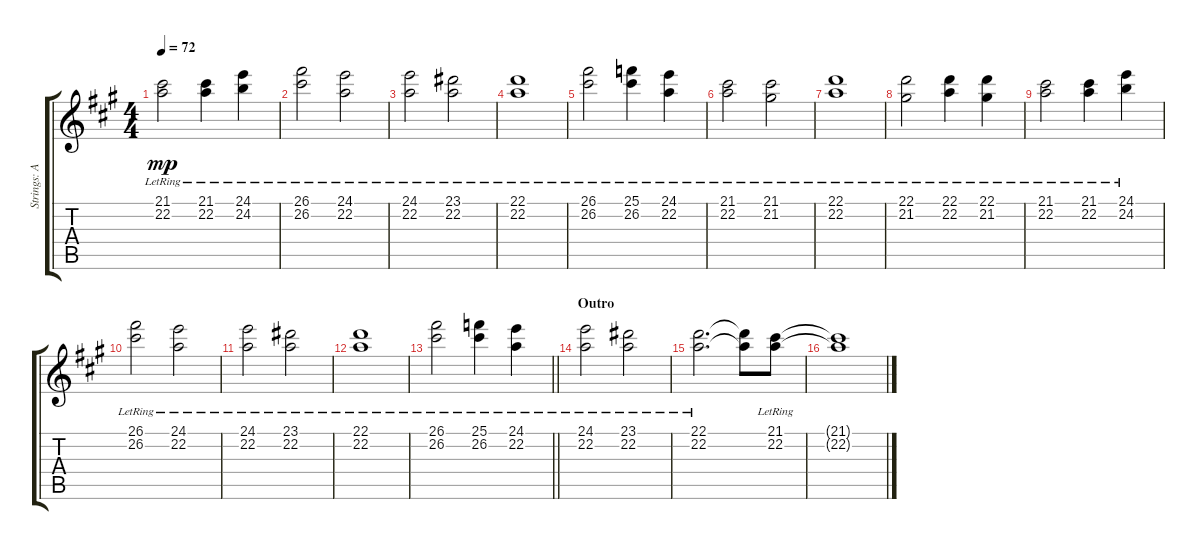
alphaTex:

\track ("Strings: Alan" "Strings: A") {instrument stringensemble1}
\staff {score tabs}
\tuning (E4 B3 G3 D3 A2 E2) {hide}
\ts (4 4)
\tempo 72
\clef g2
\ks a
(21.1{lr} 22.2{lr}).2{dy mp} (21.1{lr} 22.2{lr}).4 (24.1{lr} 24.2{lr}).4 |
(26.1{lr} 26.2{lr}).2 (24.1{lr} 22.2{lr}).2 |
(24.1{lr} 22.2{lr}).2 (23.1{lr} 22.2{lr}).2 |
(22.1{lr} 22.2{lr}).1 |
(26.1{lr} 26.2{lr}).2 (25.1{lr} 26.2{lr}).4 (24.1{lr} 22.2{lr}).4 |
(21.1{lr} 22.2{lr}).2 (21.1{lr} 21.2{lr}).2 |
(22.1{lr} 22.2{lr}).1 |
(22.1{lr} 21.2{lr}).2 (22.1{lr} 22.2{lr}).4 (22.1{lr} 21.2{lr}).4 |
(21.1{lr} 22.2{lr}).2 (21.1{lr} 22.2{lr}).4 (24.1{lr} 24.2{lr}).4 |
(26.1{lr} 26.2{lr}).2 (24.1{lr} 22.2{lr}).2 |
(24.1{lr} 22.2{lr}).2 (23.1{lr} 22.2{lr}).2 |
(22.1{lr} 22.2{lr}).1 |
\barLineRight lightlight
(26.1{lr} 26.2{lr}).2 (25.1{lr} 26.2{lr}).4 (24.1{lr} 22.2{lr}).4 |
\section ("" "Outro")
(24.1{lr} 22.2{lr}).2 (23.1{lr} 22.2{lr}).2 |
(22.1{lr} 22.2{lr}).2{d} (22.1{t} 22.2{t}).8 (21.1{lr} 22.2{lr}).8 |
(21.1{t} 22.2{t}).1
